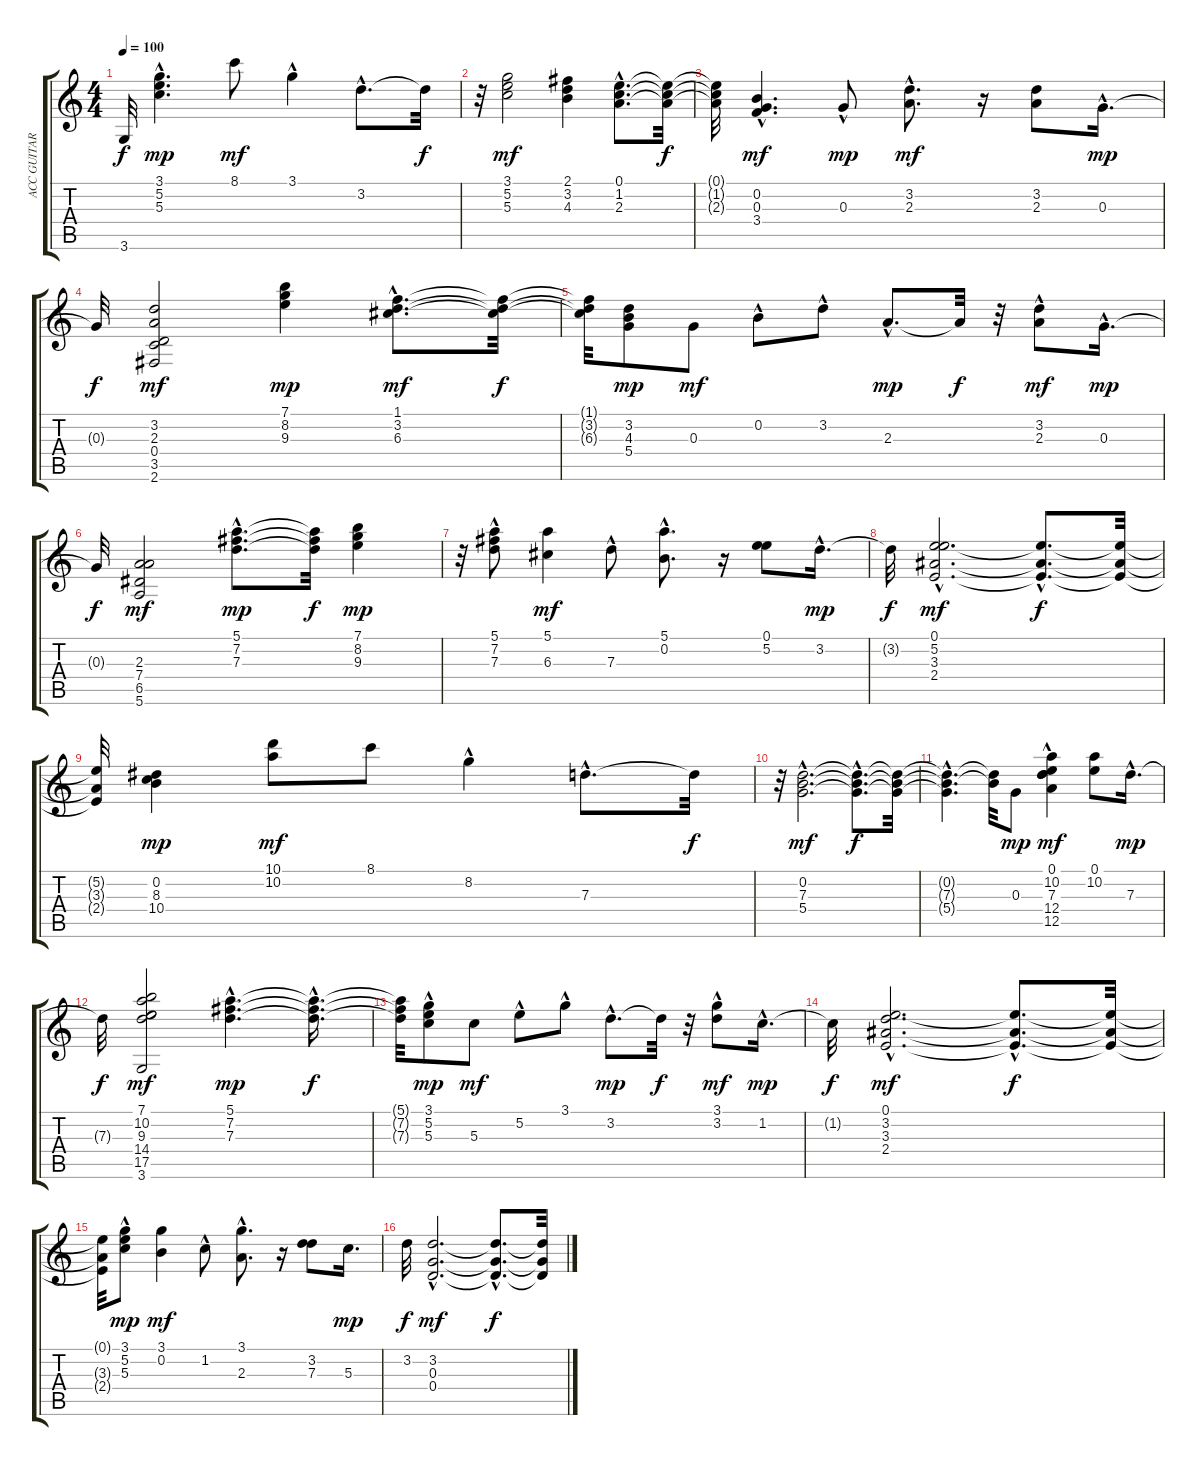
\track ("ACC GUITAR" "ACC GUITAR") {instrument acousticguitarsteel}
\staff {score tabs}
\tuning (E4 B3 G3 D3 A2 E2) {hide}
\ts (4 4)
\tempo 100
\clef g2
\ks c
3.6{t}.32{dy f} (3.1 5.2 5.3{hac}).4{d dy mp} 8.1.8{dy mf} 3.1{hac}.4 3.2{hac}.8{d} 3.2{t}.32{dy f} |
r.32 (3.1 5.2 5.3).2{dy mf} (2.1 3.2 4.3).4 (0.1{hac} 1.2{hac} 2.3{hac}).8{d} (0.1{t} 1.2{t} 2.3{t}).32{dy f} |
(0.1{t} 1.2{t} 2.3{t}).32 (0.2{hac} 0.3 3.4{hac}).4{d dy mf} 0.3{hac}.8{dy mp} (3.2{hac} 2.3{hac}).8{d dy mf} r.16 (3.2 2.3).8 0.3{hac}.16{d dy mp} |
0.3{t}.32{dy f} (3.2 2.3 0.4 3.5 2.6).2{dy mf} (7.1 8.2 9.3).4{dy mp} (1.1{hac} 3.2{hac} 6.3{hac}).8{d dy mf} (1.1{t} 3.2{t} 6.3{t}).32{dy f} |
(1.1{t} 3.2{t} 6.3{t}).32 (3.2 4.3 5.4).8{dy mp} 0.3.8{dy mf} 0.2{hac}.8 3.2{hac}.8 2.3{hac}.8{d dy mp} 2.3{t}.32{dy f} r.32 (3.2{hac} 2.3).8{dy mf} 0.3{hac}.16{d dy mp} |
0.3{t}.32{dy f} (2.3 7.4 6.5 5.6).2{dy mf} (5.1{hac} 7.2{hac} 7.3{hac}).8{d dy mp} (5.1{t} 7.2{t} 7.3{t}).32{dy f} (7.1 8.2 9.3).4{dy mp} |
r.32 (5.1{hac} 7.2{hac} 7.3).8 (5.1 6.3).4{dy mf} 7.3{hac}.8 (5.1{hac} 0.2{hac}).8{d} r.16 (0.1 5.2).8 3.2{hac}.16{d dy mp} |
3.2{t}.32{dy f} (0.1 5.2{hac} 3.3{hac} 2.4{hac}).2{d dy mf} (5.2{hac t} 3.3{hac t} 2.4{hac t}).8{d dy f} (5.2{t} 3.3{t} 2.4{t}).32 |
(5.2{t} 3.3{t} 2.4{t}).32 (0.2 8.3 10.4).4{dy mp} (10.1 10.2).8{dy mf} 8.1.8 8.2{hac}.4 7.3{hac}.8{d} 7.3{t}.32{dy f} |
r.32 (0.2{hac} 7.3{hac} 5.4{hac}).2{d dy mf} (0.2{hac t} 7.3{hac t} 5.4{hac t}).8{d dy f} (0.2{t} 7.3{t} 5.4{t}).32 |
(0.2{hac t} 7.3{hac t} 5.4{t}).4{d} (0.2{t} 7.3{t}).32 0.3.8{dy mp} (0.1{hac} 10.2{hac} 7.3 12.4 12.5).4{dy mf} (0.1 10.2).8 7.3{hac}.16{d dy mp} |
7.3{t}.32{dy f} (7.1 10.2 9.3 14.4 17.5 3.6).2{dy mf} (5.1{hac} 7.2{hac} 7.3{hac}).4{d dy mp} (5.1{hac t} 7.2{hac t} 7.3{hac t}).16{d dy f} |
(5.1{t} 7.2{t} 7.3{t}).32 (3.1 5.2 5.3{hac}).8{dy mp} 5.3.8{dy mf} 5.2{hac}.8 3.1{hac}.8 3.2{hac}.8{d dy mp} 3.2{t}.32{dy f} r.32 (3.1{hac} 3.2).8{dy mf} 1.2{hac}.16{d dy mp} |
1.2{t}.32{dy f} (0.1{hac} 3.2 3.3{hac} 2.4{hac}).2{d dy mf} (0.1{hac t} 3.3{hac t} 2.4{hac t}).8{d dy f} (0.1{t} 3.3{t} 2.4{t}).32 |
(0.1{t} 3.3{t} 2.4{t}).32 (3.1{hac} 5.2{hac} 5.3).8{dy mp} (3.1 0.2).4{dy mf} 1.2{hac}.8 (3.1{hac} 2.3{hac}).8{d} r.16 (3.2 7.3).8 5.3.16{d dy mp} |
3.2.32{dy f} (3.2{hac} 0.3{hac} 0.4{hac}).2{d dy mf} (3.2{hac t} 0.3{hac t} 0.4{hac t}).8{d dy f} (3.2{t} 0.3{t} 0.4{t}).32
